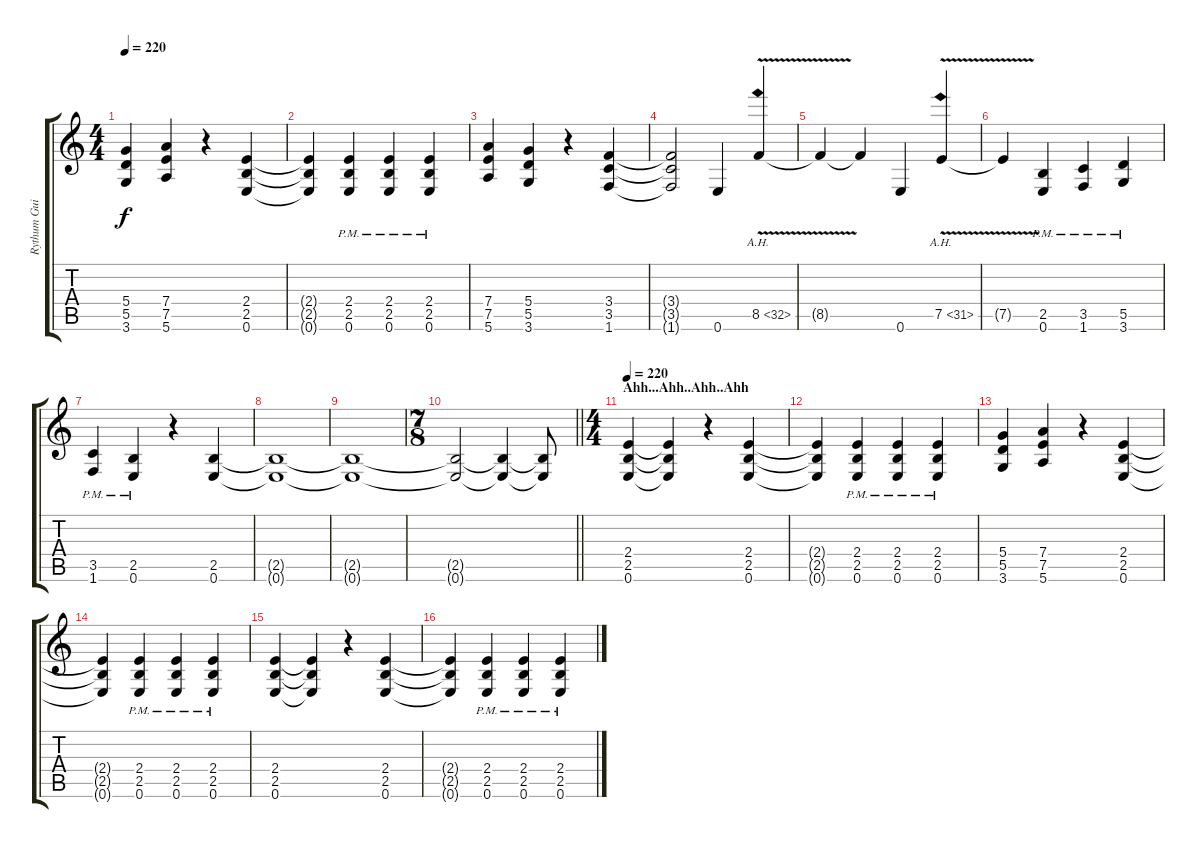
\track ("Rythum Guitar" "Rythum Gui") {instrument distortionguitar}
\staff {score tabs}
\tuning (E4 B3 G3 D3 A2 E2) {hide}
\ts (4 4)
\tempo 220
\clef g2
\ks c
(5.4 5.5 3.6).4{dy f} (7.4 7.5 5.6).4 r.4 (2.4 2.5 0.6).4 |
(2.4{t} 2.5{t} 0.6{t}).4 (2.4{pm} 2.5{pm} 0.6{pm}).4 (2.4{pm} 2.5{pm} 0.6{pm}).4 (2.4{pm} 2.5{pm} 0.6{pm}).4 |
(7.4 7.5 5.6).4 (5.4 5.5 3.6).4 r.4 (3.4 3.5 1.6).4 |
(3.4{t} 3.5{t} 1.6{t}).2 0.6.4 8.5{ah 24 v}.4 |
8.5{t}.4 8.5{t}.4 0.6.4 7.5{ah 24 v}.4 |
7.5{t}.4 (2.5{pm} 0.6{pm}).4 (3.5{pm} 1.6{pm}).4 (5.5{pm} 3.6{pm}).4 |
(3.5{pm} 1.6{pm}).4 (2.5{pm} 0.6{pm}).4 r.4 (2.5 0.6).4 |
(2.5{t} 0.6{t}).1 |
(2.5{t} 0.6{t}).1 |
\ts (7 8)
\barLineRight lightlight
(2.5{t} 0.6{t}).2 (2.5{t} 0.6{t}).4 (2.5{t} 0.6{t}).8 |
\ts (4 4)
\section ("" "Ahh...Ahh..Ahh..Ahh")
\tempo 220
(2.4 2.5 0.6).4 (2.4{t} 2.5{t} 0.6{t}).4 r.4 (2.4 2.5 0.6).4 |
(2.4{t} 2.5{t} 0.6{t}).4 (2.4{pm} 2.5{pm} 0.6{pm}).4 (2.4{pm} 2.5{pm} 0.6{pm}).4 (2.4{pm} 2.5{pm} 0.6{pm}).4 |
(5.4 5.5 3.6).4 (7.4 7.5 5.6).4 r.4 (2.4 2.5 0.6).4 |
(2.4{t} 2.5{t} 0.6{t}).4 (2.4{pm} 2.5{pm} 0.6{pm}).4{volume 0} (2.4{pm} 2.5{pm} 0.6{pm}).4 (2.4{pm} 2.5{pm} 0.6{pm}).4 |
(2.4 2.5 0.6).4 (2.4{t} 2.5{t} 0.6{t}).4 r.4 (2.4 2.5 0.6).4 |
(2.4{t} 2.5{t} 0.6{t}).4 (2.4{pm} 2.5{pm} 0.6{pm}).4 (2.4{pm} 2.5{pm} 0.6{pm}).4 (2.4{pm} 2.5{pm} 0.6{pm}).4
